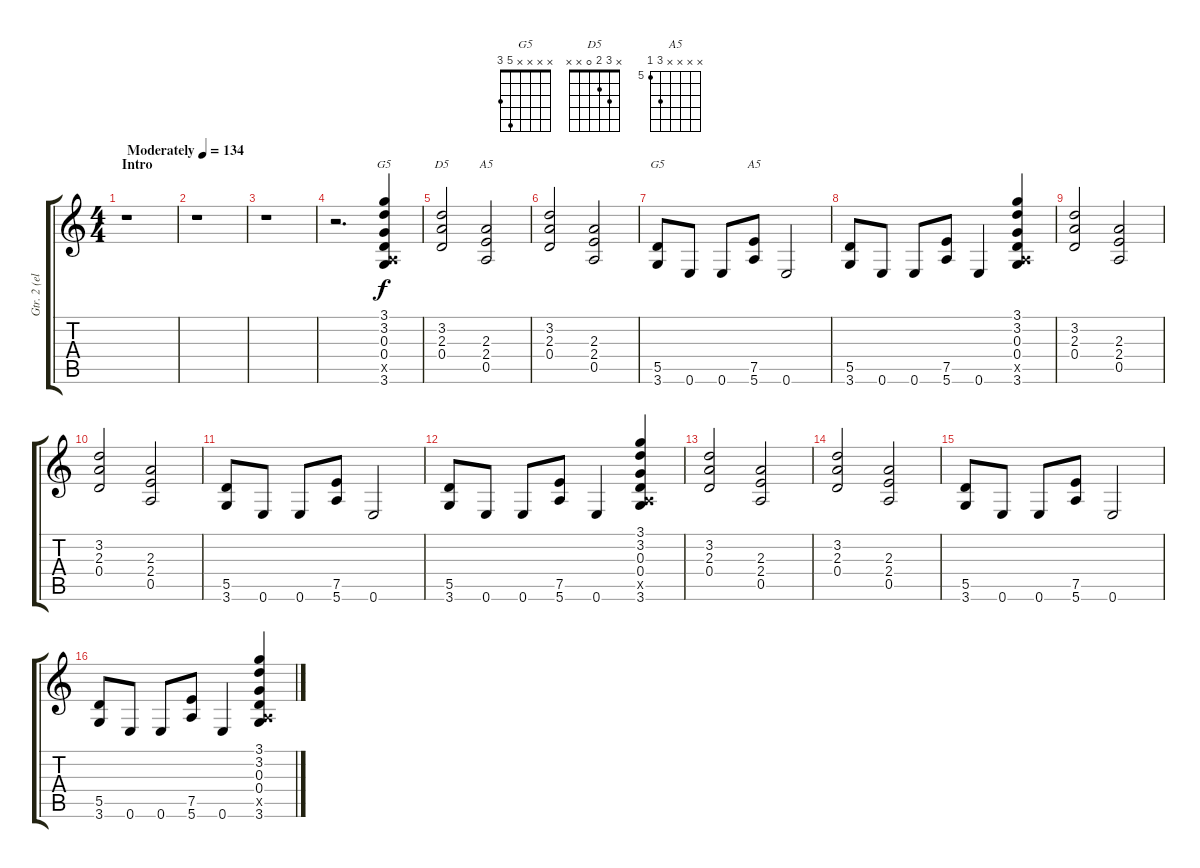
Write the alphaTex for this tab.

\track ("Gtr. 2 (elec. w/dist.)" "Gtr. 2 (el") {instrument overdrivenguitar}
\staff {score tabs}
\tuning (E4 B3 G3 D3 A2 E2) {hide}
\chord ("G5" 3 3 0 0 x 3) {barre 3}
\chord ("D5" x 3 2 0 x x)
\chord ("A5" x x 2 2 0 x) {barre 2}
\chord ("G5" x x x x 5 3)
\chord ("A5" x x x x 7 5) {firstfret 5}
\ts (4 4)
\section ("" "Intro")
\tempo (134 "Moderately")
\clef g2
\ks c
r.1{dy f instrument overdrivenguitar} |
r.1 |
r.1 |
r.2{d} (3.1 3.2 0.3 0.4 0.5{x} 3.6).4{ch "G5"} |
(3.2 2.3 0.4).2{ch "D5"} (2.3 2.4 0.5).2{ch "A5"} |
(3.2 2.3 0.4).2 (2.3 2.4 0.5).2 |
(5.5 3.6).8{ch "G5"} 0.6.8 0.6.8 (7.5 5.6).8{ch "A5"} 0.6.2 |
(5.5 3.6).8 0.6.8 0.6.8 (7.5 5.6).8 0.6.4 (3.1 3.2 0.3 0.4 0.5{x} 3.6).4 |
(3.2 2.3 0.4).2 (2.3 2.4 0.5).2 |
(3.2 2.3 0.4).2 (2.3 2.4 0.5).2 |
(5.5 3.6).8 0.6.8 0.6.8 (7.5 5.6).8 0.6.2 |
(5.5 3.6).8 0.6.8 0.6.8 (7.5 5.6).8 0.6.4 (3.1 3.2 0.3 0.4 0.5{x} 3.6).4 |
(3.2 2.3 0.4).2 (2.3 2.4 0.5).2 |
(3.2 2.3 0.4).2 (2.3 2.4 0.5).2 |
(5.5 3.6).8 0.6.8 0.6.8 (7.5 5.6).8 0.6.2 |
(5.5 3.6).8 0.6.8 0.6.8 (7.5 5.6).8 0.6.4 (3.1 3.2 0.3 0.4 0.5{x} 3.6).4
